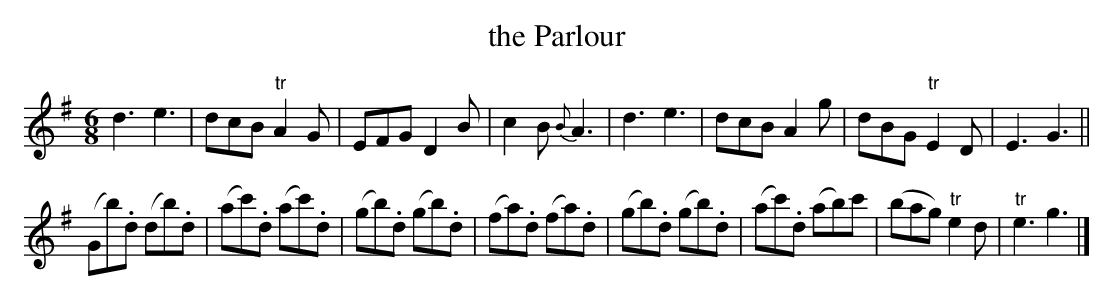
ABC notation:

X:1
T:the Parlour
M:6/8
K:G
d3 e3| dcB "tr"A2G| EFG D2B| c2B {B}A3|\
d3 e3| dcB A2g| dBG "tr"E2D| E3 G3||
(Gb).d (db).d| (ac').d (ac').d| (gb).d (gb).d| (fa).d (fa).d|\
(gb).d (gb).d| (ac').d (ab)c'| (bag) "tr"e2d| "tr"e3 g3|]
